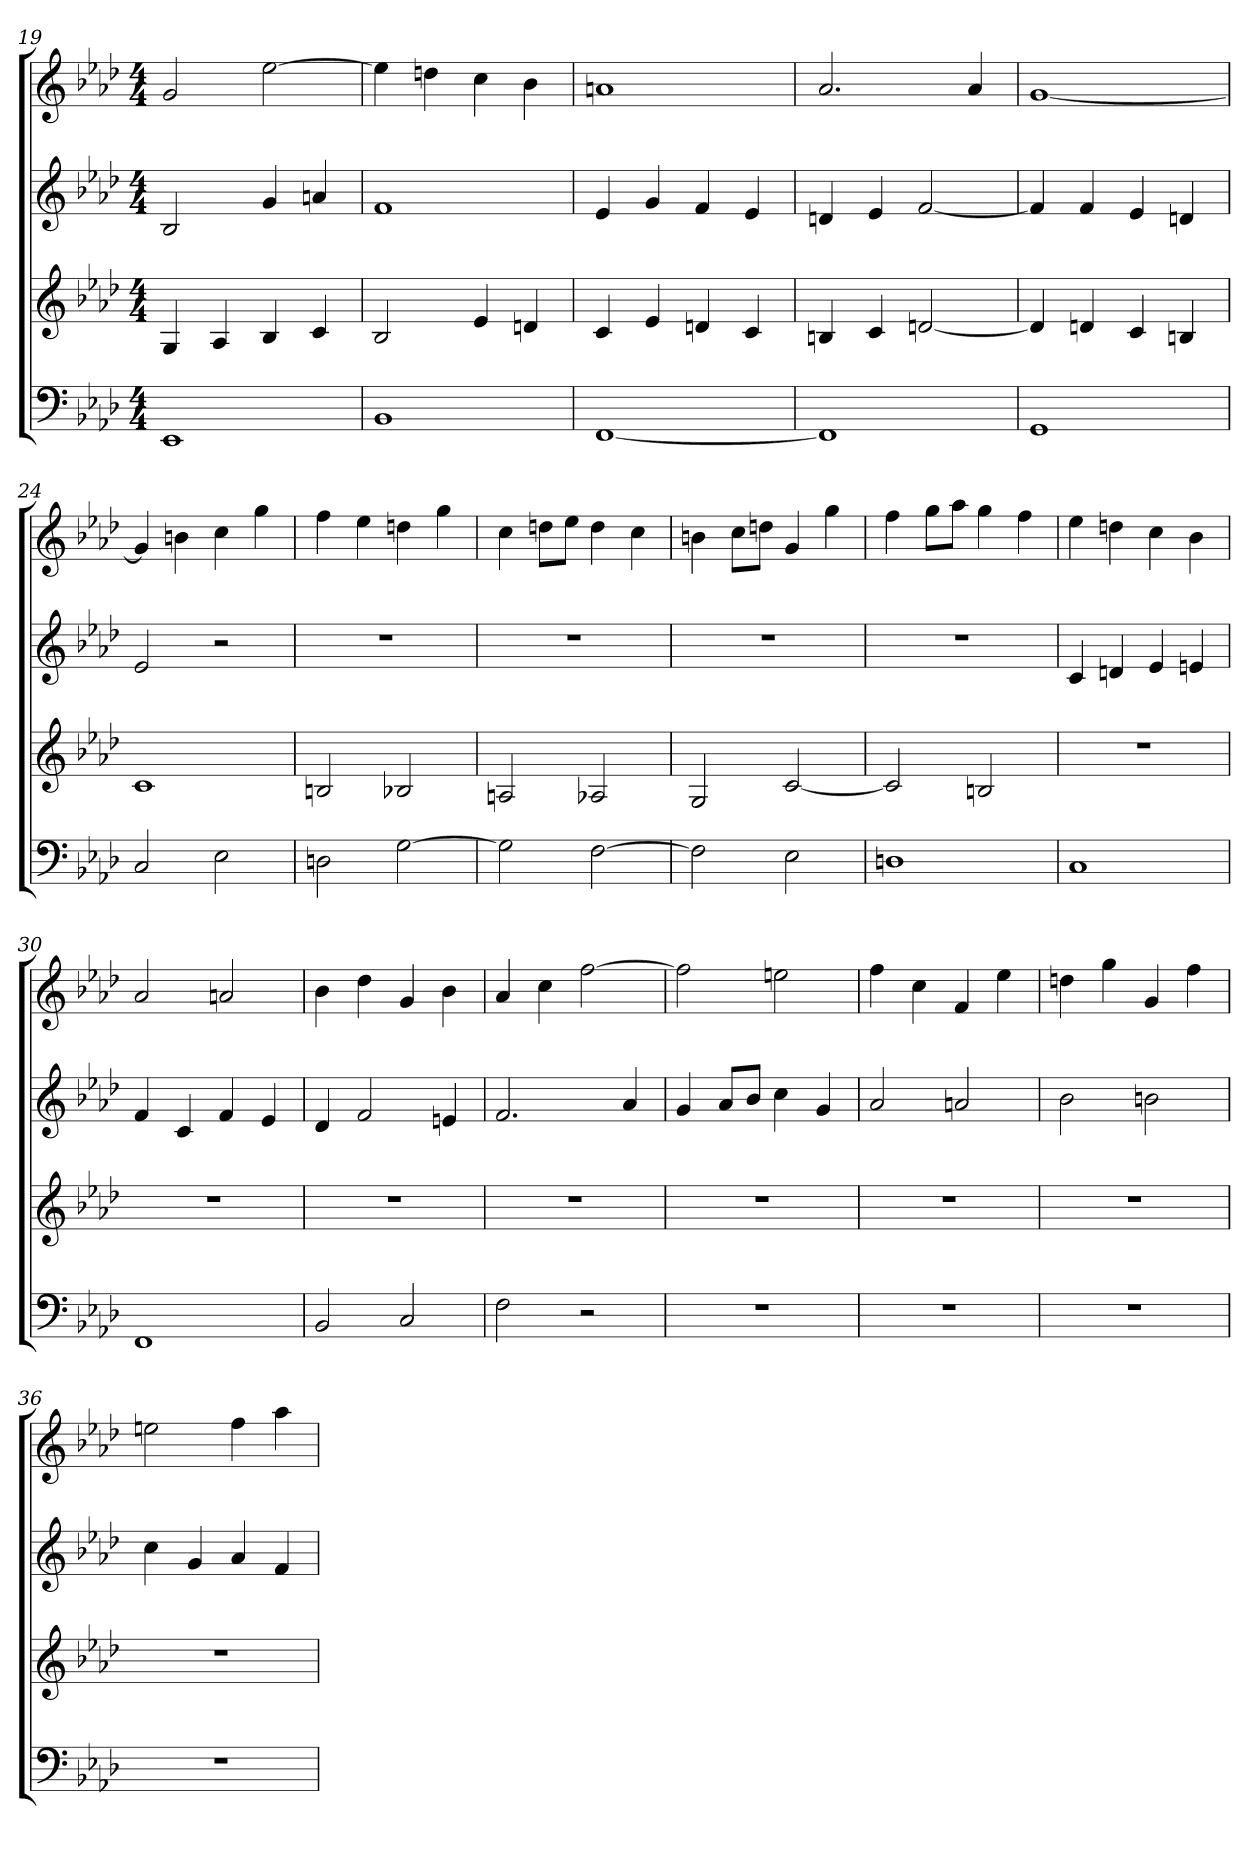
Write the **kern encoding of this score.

**kern	**kern	**kern	**kern
*part4	*part3	*part2	*part1
*staff4	*staff3	*staff2	*staff1
*k[b-e-a-d-]	*k[b-e-a-d-]	*k[b-e-a-d-]	*k[b-e-a-d-]
*M4/4	*M4/4	*M4/4	*M4/4
=19	=19	=19	=19
1EE-	4G	2B-	2g
.	4A-	.	.
.	4B-	4g	[2ee-
.	4c	4an	.
=20	=20	=20	=20
1BB-	2B-	1f	4ee-]
.	.	.	4ddn
.	4e-	.	4cc
.	4dn	.	4b-
=21	=21	=21	=21
[1FF	4c	4e-	1an
.	4e-	4g	.
.	4dn	4f	.
.	4c	4e-	.
=22	=22	=22	=22
1FF]	4Bn	4dn	2.a-
.	4c	4e-	.
.	[2dn	[2f	.
.	.	.	4a-
=23	=23	=23	=23
1GG	4d]	4f]	[1g
.	4dn	4f	.
.	4c	4e-	.
.	4Bn	4dn	.
=24	=24	=24	=24
2C	1c	2e-	4g]
.	.	.	4bn
2E-	.	2r	4cc
.	.	.	4gg
=25	=25	=25	=25
2Dn	2Bn	1r	4ff
.	.	.	4ee-
[2G	2B-X	.	4ddn
.	.	.	4gg
=26	=26	=26	=26
2G]	2An	1r	4cc
.	.	.	8ddnL
.	.	.	8ee-J
[2F	2A-X	.	4dd
.	.	.	4cc
=27	=27	=27	=27
2F]	2G	1r	4bn
.	.	.	8ccL
.	.	.	8ddnJ
2E-	[2c	.	4g
.	.	.	4gg
=28	=28	=28	=28
1Dn	2c]	1r	4ff
.	.	.	8ggL
.	.	.	8aa-J
.	2Bn	.	4gg
.	.	.	4ff
=29	=29	=29	=29
1C	1r	4c	4ee-
.	.	4dn	4ddn
.	.	4e-	4cc
.	.	4en	4b-
=30	=30	=30	=30
1FF	1r	4f	2a-
.	.	4c	.
.	.	4f	2an
.	.	4e-	.
=31	=31	=31	=31
2BB-	1r	4d-	4b-
.	.	2f	4dd-
2C	.	.	4g
.	.	4en	4b-
=32	=32	=32	=32
2F	1r	2.f	4a-
.	.	.	4cc
2r	.	.	[2ff
.	.	4a-	.
=33	=33	=33	=33
1r	1r	4g	2ff]
.	.	8a-L	.
.	.	8b-J	.
.	.	4cc	2een
.	.	4g	.
=34	=34	=34	=34
1r	1r	2a-	4ff
.	.	.	4cc
.	.	2an	4f
.	.	.	4ee-
=35	=35	=35	=35
1r	1r	2b-	4ddn
.	.	.	4gg
.	.	2bn	4g
.	.	.	4ff
=36	=36	=36	=36
1r	1r	4cc	2een
.	.	4g	.
.	.	4a-	4ff
.	.	4f	4aa-
=	=	=	=
*-	*-	*-	*-
